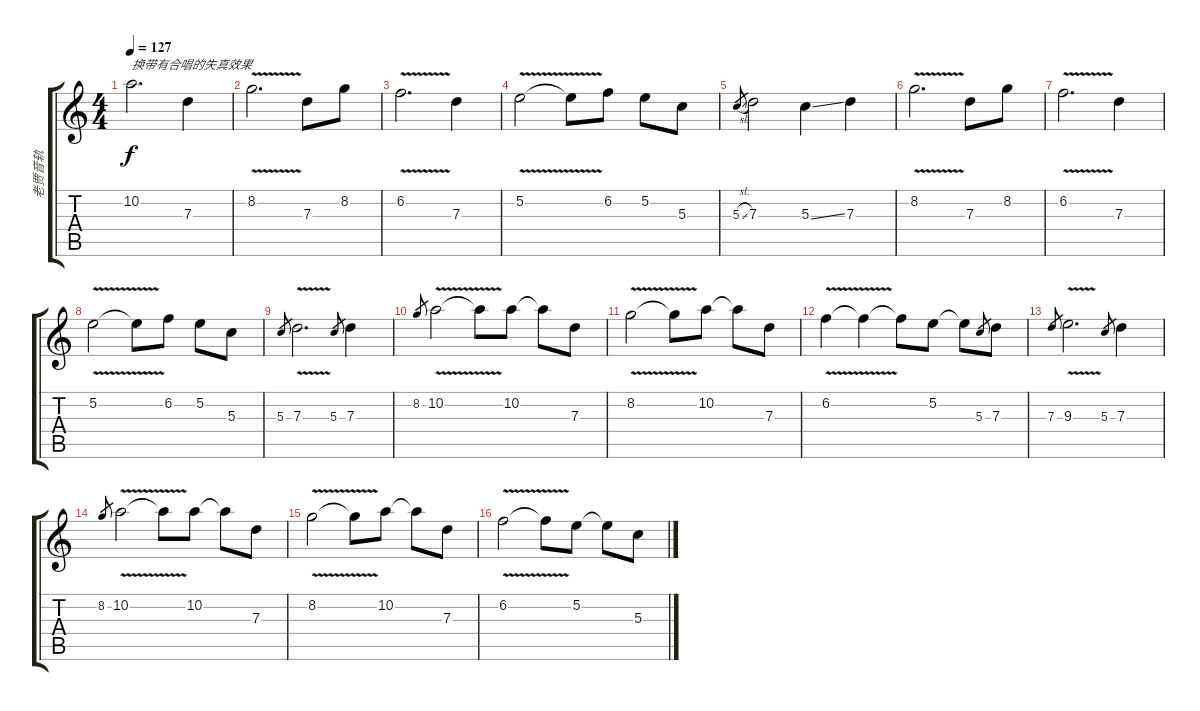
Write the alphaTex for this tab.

\track ("老贾音轨" "老贾音轨") {instrument overdrivenguitar}
\staff {score tabs}
\tuning (E4 B3 G3 D3 A2 E2) {hide}
\ts (4 4)
\tempo 127
\clef g2
\ks c
10.2{t}.2{d txt "换带有合唱的失真效果" dy f instrument overdrivenguitar} 7.3.4 |
8.2{v}.2{d} 7.3.8 8.2.8 |
6.2{v}.2{d} 7.3.4 |
5.2{v}.2 5.2{t}.8 6.2.8 5.2.8 5.3.8 |
5.3{sl}.8{gr} 7.3.2 5.3{ss}.4 7.3.4 |
8.2{v}.2{d} 7.3.8 8.2.8 |
6.2{v}.2{d} 7.3.4 |
5.2{v}.2 5.2{t}.8 6.2.8 5.2.8 5.3.8 |
5.3.8{gr} 7.3{v}.2{d} 5.3.8{gr} 7.3.4 |
8.2.8{gr} 10.2{v}.2 10.2{t}.8 10.2.8 10.2{t}.8 7.3.8 |
8.2{v}.2 8.2{t}.8 10.2.8 10.2{t}.8 7.3.8 |
6.2{v}.4 6.2{t}.4 6.2{t}.8 5.2.8 5.2{t}.8 5.3.8{gr} 7.3.8 |
7.3.8{gr} 9.3{v}.2{d} 5.3.8{gr} 7.3.4 |
8.2.8{gr} 10.2{v}.2 10.2{t}.8 10.2.8 10.2{t}.8 7.3.8 |
8.2{v}.2 8.2{t}.8 10.2.8 10.2{t}.8 7.3.8 |
6.2{v}.2 6.2{t}.8 5.2.8 5.2{t}.8 5.3.8
